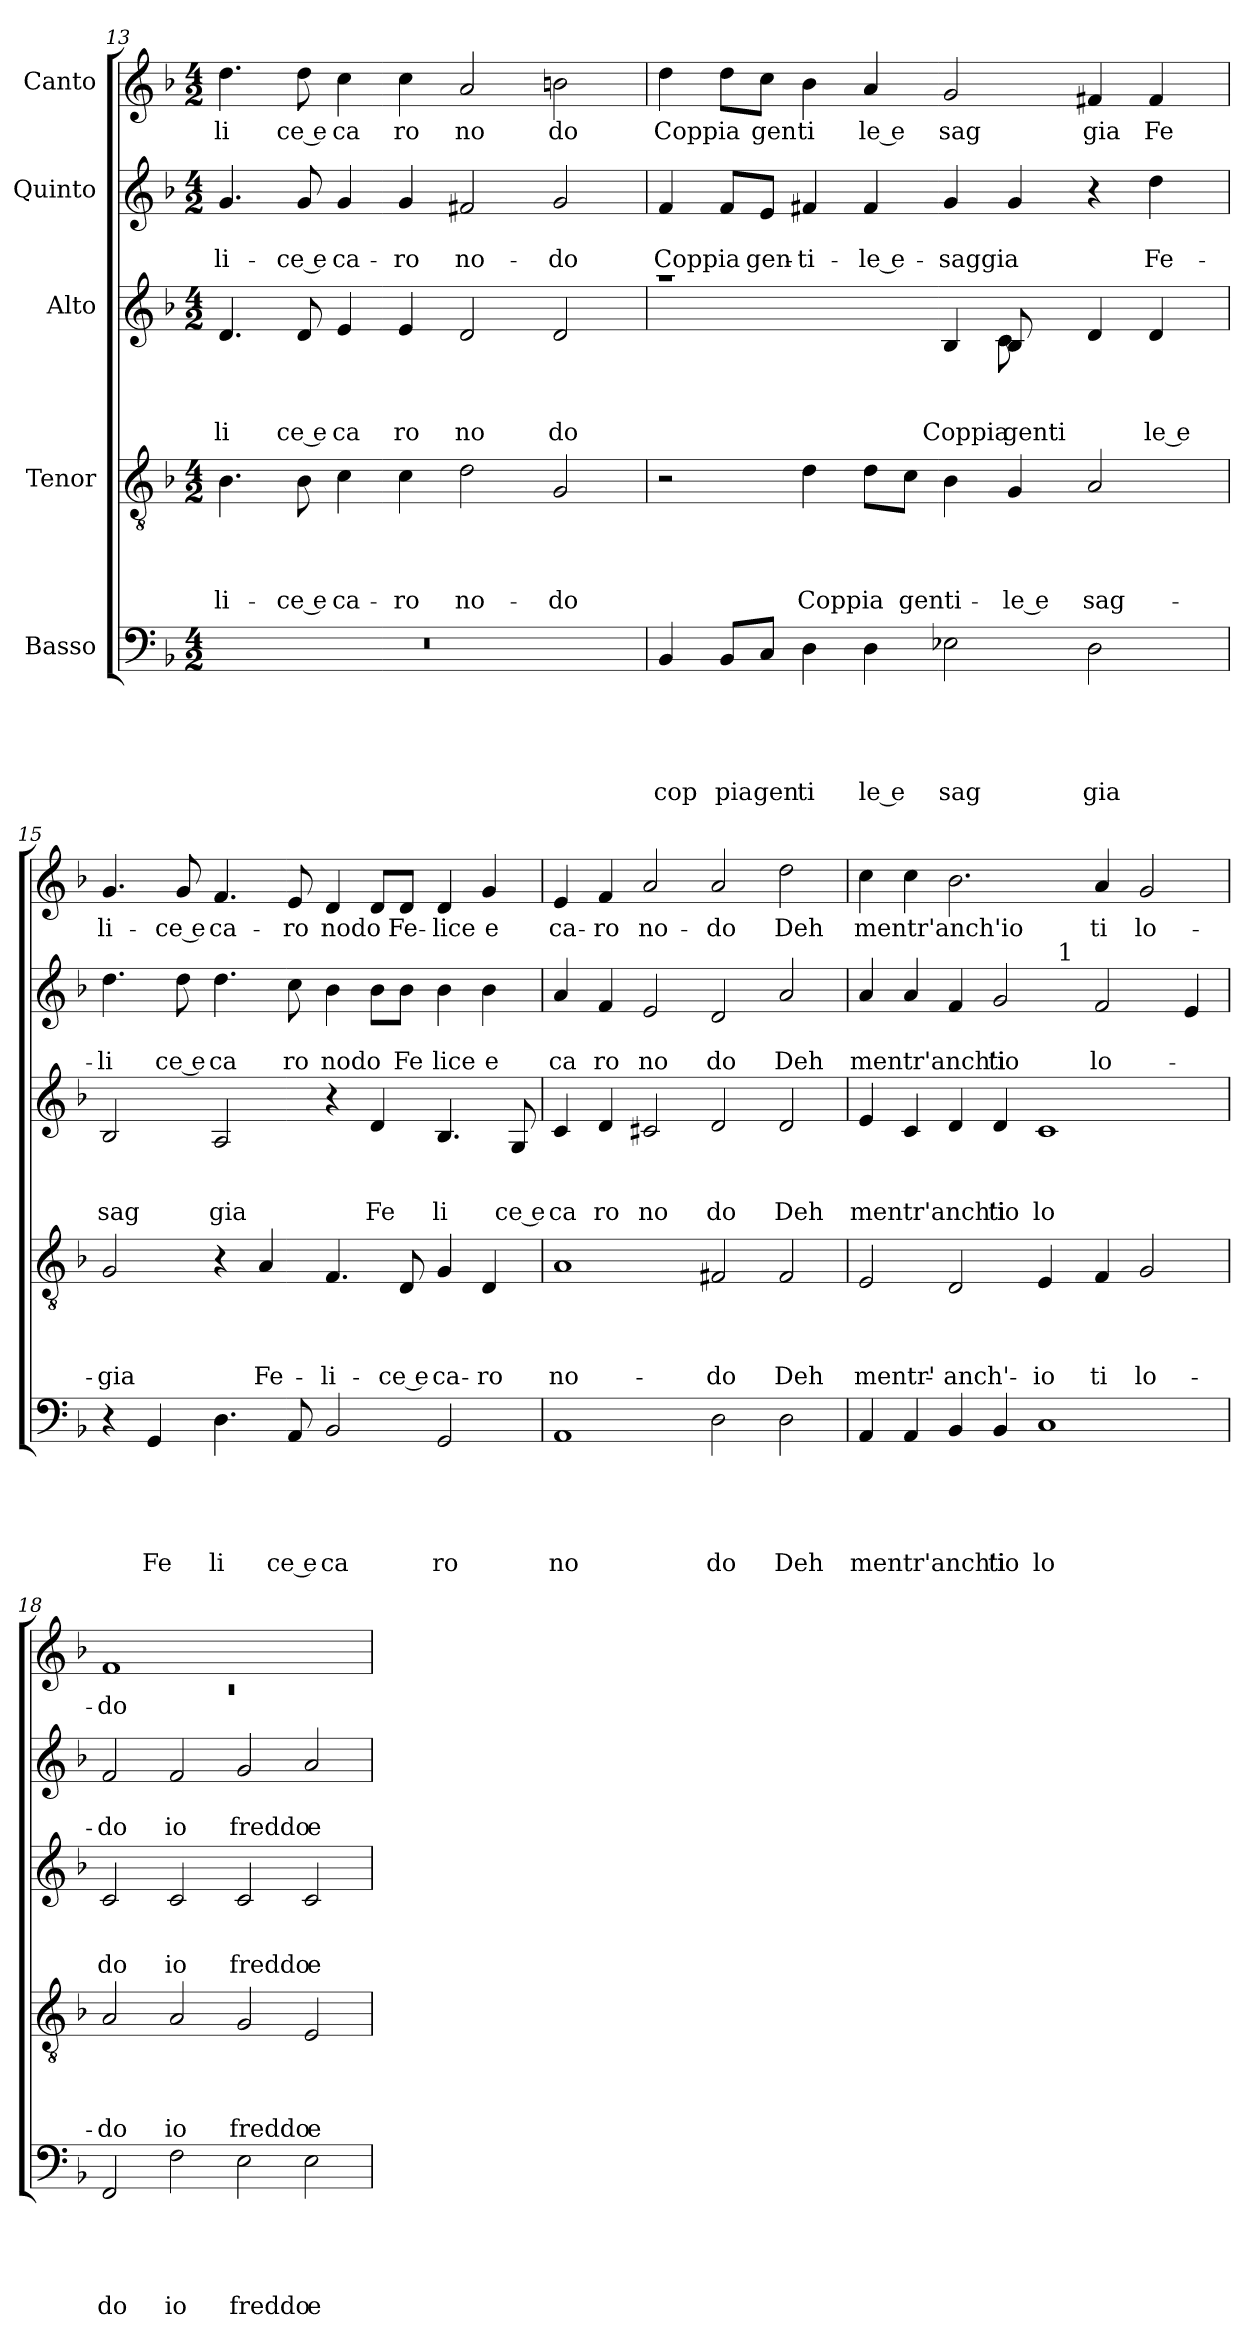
**kern	**text	**text	**text	**text	**text	**kern	**text	**text	**text	**text	**kern	**text	**text	**text	**kern	**text	**text	**kern	**text
*part5	*part5	*part5	*part5	*part5	*part5	*part4	*part4	*part4	*part4	*part4	*part3	*part3	*part3	*part3	*part2	*part2	*part2	*part1	*part1
*staff5	*staff5	*staff5	*staff5	*staff5	*staff5	*staff4	*staff4	*staff4	*staff4	*staff4	*staff3	*staff3	*staff3	*staff3	*staff2	*staff2	*staff2	*staff1	*staff1
*I"Basso	*	*	*	*	*	*I"Tenor	*	*	*	*	*I"Alto	*	*	*	*I"Quinto	*	*	*I"Canto	*
*clefF4	*	*	*	*	*	*clefGv2	*	*	*	*	*clefG2	*	*	*	*clefG2	*	*	*clefG2	*
*k[b-]	*	*	*	*	*	*k[b-]	*	*	*	*	*k[b-]	*	*	*	*k[b-]	*	*	*k[b-]	*
*F:	*	*	*	*	*	*F:	*	*	*	*	*F:	*	*	*	*F:	*	*	*F:	*
*M4/2	*	*	*	*	*	*M4/2	*	*	*	*	*M4/2	*	*	*	*M4/2	*	*	*M4/2	*
=13	=13	=13	=13	=13	=13	=13	=13	=13	=13	=13	=13	=13	=13	=13	=13	=13	=13	=13	=13
!	!	!	!	!	!	!	!	!	!	!LO:LY:b	!	!	!	!LO:LY:b	!	!	!LO:LY:b	!	!LO:LY:b
0r	.	.	.	.	.	4.B-\	.	.	.	-li-	4.d/	.	.	li	4.g/	.	-li-	4.dd\	li
!	!	!	!	!	!	!	!	!	!	!LO:LY:b:rj	!	!	!	!LO:LY:b:rj	!	!	!LO:LY:b:rj	!	!LO:LY:b:rj
.	.	.	.	.	.	8B-\	.	.	.	-ce e	8d/	.	.	ce e	8g/	.	-ce e	8dd\	ce e
!	!	!	!	!	!	!	!	!	!	!LO:LY:b	!	!	!	!LO:LY:b	!	!	!LO:LY:b	!	!LO:LY:b
.	.	.	.	.	.	4c\	.	.	.	ca-	4e/	.	.	ca	4g/	.	ca-	4cc\	ca
!	!	!	!	!	!	!	!	!	!	!LO:LY:b	!	!	!	!LO:LY:b	!	!	!LO:LY:b	!	!LO:LY:b
.	.	.	.	.	.	4c\	.	.	.	-ro	4e/	.	.	ro	4g/	.	-ro	4cc\	ro
!	!	!	!	!	!	!	!	!	!	!LO:LY:b	!	!	!	!LO:LY:b	!	!	!LO:LY:b	!	!LO:LY:b
.	.	.	.	.	.	2d\	.	.	.	no-	2d/	.	.	no	2f#X/	.	no-	2a/	no
!	!	!	!	!	!	!	!	!	!	!LO:LY:b	!	!	!	!LO:LY:b	!	!	!LO:LY:b	!	!LO:LY:b
.	.	.	.	.	.	2G/	.	.	.	-do	2d/	.	.	do	2g/	.	-do	2bn\	do
=14	=14	=14	=14	=14	=14	=14	=14	=14	=14	=14	=14	=14	=14	=14	=14	=14	=14	=14	=14
!	!	!	!	!	!LO:LY:b	!	!	!	!	!	!	!	!	!	!	!	!LO:LY:b	!	!LO:LY:b
*	*	*	*	*	*	*	*	*	*	*	*^	*	*	*	*	*	*	*	*
4BB-/	.	.	.	.	cop	2r	.	.	.	.	1raa	1ryy	.	.	.	4f/	.	Coppia	4dd\	Coppia
!	!	!	!	!	!LO:LY:b	!	!	!	!	!	!	!	!	!	!	!	!	!	!	!
8BB-/L	.	.	.	.	pia	.	.	.	.	.	.	.	.	.	.	8f/L	.	.	8dd\L	.
!	!	!	!	!	!LO:LY:b	!	!	!	!	!	!	!	!	!	!	!	!	!LO:LY:b	!	!LO:LY:b
8C/J	.	.	.	.	gen	.	.	.	.	.	.	.	.	.	.	8e/J	.	gen-	8cc\J	gen
!	!	!	!	!	!LO:LY:b	!	!	!	!	!LO:LY:b	!	!	!	!	!	!	!	!LO:LY:b	!	!LO:LY:b
4D\	.	.	.	.	ti	4d\	.	.	.	Coppia	.	.	.	.	.	4f#X/	.	-ti-	4b-\	ti
!	!	!	!	!	!LO:LY:b:rj	!	!	!	!	!	!	!	!	!	!	!	!	!LO:LY:b:rj	!	!LO:LY:b:rj
4D\	.	.	.	.	le e	8d\L	.	.	.	.	.	.	.	.	.	4f#/	.	-le e-	4a/	le e
!	!	!	!	!	!	!	!	!	!	!LO:LY:b	!	!	!	!	!	!	!	!	!	!
.	.	.	.	.	.	8c\J	.	.	.	genti-	.	.	.	.	.	.	.	.	.	.
!	!	!	!	!	!LO:LY:b	!	!	!	!	!	!	!	!	!	!LO:LY:b	!	!	!LO:LY:b	!	!LO:LY:b
2E-X\	.	.	.	.	sag	4B-\	.	.	.	.	4B-/	4ryy	.	.	Coppia	4g/	.	-saggia	2g/	sag
!	!	!	!	!	!	!	!	!	!	!LO:LY:b:rj	!	!	!	!	!LO:LY:b	!	!	!	!	!
.	.	.	.	.	.	4G/	.	.	.	-le e	8B-/	8c\	.	.	genti	4g/	.	.	.	.
.	.	.	.	.	.	.	.	.	.	.	2ryy	8ryy	.	.	.	.	.	.	.	.
!	!	!	!	!	!LO:LY:b	!	!	!	!	!LO:LY:b	!	!	!	!	!	!	!	!	!	!LO:LY:b
2D\	.	.	.	.	gia	2A/	.	.	.	sag-	.	4d/	.	.	.	4r	.	.	4f#X/	gia
!	!	!	!	!	!	!	!	!	!	!	!	!	!	!	!LO:LY:b:rj	!	!	!LO:LY:b	!	!LO:LY:b
.	.	.	.	.	.	.	.	.	.	.	.	4d/	.	.	le e	4dd\	.	Fe-	4f#</	Fe
.	.	.	.	.	.	.	.	.	.	.	8ryy	.	.	.	.	.	.	.	.	.
*	*	*	*	*	*	*	*	*	*	*	*v	*v	*	*	*	*	*	*	*	*
!!LO:LB:g=z
=15	=15	=15	=15	=15	=15	=15	=15	=15	=15	=15	=15	=15	=15	=15	=15	=15	=15	=15	=15
!	!	!	!	!	!	!	!	!	!	!LO:LY:b	!	!	!	!LO:LY:b	!	!	!LO:LY:b	!	!LO:LY:b
4r	.	.	.	.	.	2G/	.	.	.	-gia	2B-/	.	.	sag	4.dd\	.	-li	4.g/	li-
!	!	!	!	!	!LO:LY:b	!	!	!	!	!	!	!	!	!	!	!	!	!	!
4GG/	.	.	.	.	Fe	.	.	.	.	.	.	.	.	.	.	.	.	.	.
!	!	!	!	!	!	!	!	!	!	!	!	!	!	!	!	!	!LO:LY:b:rj	!	!LO:LY:b:rj
.	.	.	.	.	.	.	.	.	.	.	.	.	.	.	8dd\	.	ce e	8g/	-ce e
!	!	!	!	!	!LO:LY:b	!	!	!	!	!	!	!	!	!LO:LY:b	!	!	!LO:LY:b	!	!LO:LY:b
4.D\	.	.	.	.	li	4r	.	.	.	.	2A/	.	.	gia	4.dd\	.	ca	4.f/	ca-
!	!	!	!	!	!	!	!	!	!	!LO:LY:b	!	!	!	!	!	!	!	!	!
.	.	.	.	.	.	4A/	.	.	.	Fe-	.	.	.	.	.	.	.	.	.
!	!	!	!	!	!LO:LY:b:rj	!	!	!	!	!	!	!	!	!	!	!	!LO:LY:b	!	!LO:LY:b
8AA/	.	.	.	.	ce e	.	.	.	.	.	.	.	.	.	8cc\	.	ro	8e/	-ro
!	!	!	!	!	!LO:LY:b	!	!	!	!	!LO:LY:b	!	!	!	!	!	!	!LO:LY:b	!	!LO:LY:b
2BB-/	.	.	.	.	ca	4.F/	.	.	.	-li-	4r	.	.	.	4b-\	.	nodo	4d/	nodo
!	!	!	!	!	!	!	!	!	!	!	!	!	!	!LO:LY:b	!	!	!	!	!
.	.	.	.	.	.	.	.	.	.	.	4d/	.	.	Fe	8b-\L	.	.	8d/L	.
!	!	!	!	!	!	!	!	!	!	!LO:LY:b:rj	!	!	!	!	!	!	!LO:LY:b	!	!LO:LY:b
.	.	.	.	.	.	8D/	.	.	.	-ce e	.	.	.	.	8b-\J	.	Fe	8d/J	Fe-
!	!	!	!	!	!LO:LY:b	!	!	!	!	!LO:LY:b	!	!	!	!LO:LY:b	!	!	!LO:LY:b	!	!LO:LY:b
2GG/	.	.	.	.	ro	4G/	.	.	.	ca-	4.B-/	.	.	li	4b-\	.	lice	4d/	-lice
!	!	!	!	!	!	!	!	!	!	!LO:LY:b	!	!	!	!	!	!	!LO:LY:b	!	!LO:LY:b
.	.	.	.	.	.	4D/	.	.	.	-ro	.	.	.	.	4b-\	.	e	4g/	e
!	!	!	!	!	!	!	!	!	!	!	!	!	!	!LO:LY:b:rj	!	!	!	!	!
.	.	.	.	.	.	.	.	.	.	.	8G/	.	.	ce e	.	.	.	.	.
=16	=16	=16	=16	=16	=16	=16	=16	=16	=16	=16	=16	=16	=16	=16	=16	=16	=16	=16	=16
!	!	!	!	!	!LO:LY:b	!	!	!	!	!LO:LY:b	!	!	!	!LO:LY:b	!	!	!LO:LY:b	!	!LO:LY:b
1AA	.	.	.	.	no	1A	.	.	.	no-	4c/	.	.	ca	4a/	.	ca	4e/	ca-
!	!	!	!	!	!	!	!	!	!	!	!	!	!	!LO:LY:b	!	!	!LO:LY:b	!	!LO:LY:b
.	.	.	.	.	.	.	.	.	.	.	4d/	.	.	ro	4f/	.	ro	4f/	-ro
!	!	!	!	!	!	!	!	!	!	!	!	!	!	!LO:LY:b	!	!	!LO:LY:b	!	!LO:LY:b
.	.	.	.	.	.	.	.	.	.	.	2c#X/	.	.	no	2e/	.	no	2a/	no-
!	!	!	!	!	!LO:LY:b	!	!	!	!	!LO:LY:b	!	!	!	!LO:LY:b	!	!	!LO:LY:b	!	!LO:LY:b
2D\	.	.	.	.	do	2F#X/	.	.	.	-do	2d/	.	.	do	2d/	.	do	2a/	-do
!	!	!	!	!	!LO:LY:b	!	!	!	!	!LO:LY:b	!	!	!	!LO:LY:b	!	!	!LO:LY:b	!	!LO:LY:b
2D\	.	.	.	.	Deh	2F#/	.	.	.	Deh	2d/	.	.	Deh	2a/	.	Deh	2dd\	Deh
=17	=17	=17	=17	=17	=17	=17	=17	=17	=17	=17	=17	=17	=17	=17	=17	=17	=17	=17	=17
!	!	!	!	!	!LO:LY:b	!	!	!	!	!LO:LY:b	!	!	!	!LO:LY:b	!	!	!LO:LY:b	!	!LO:LY:b
*	*	*	*	*	*	*	*	*	*	*	*	*	*	*	*^	*	*	*	*
4AA/	.	.	.	.	mentr'anch'io	2E/	.	.	.	mentr'-	4e/	.	.	mentr'anch'io	4a/	1ryy	.	mentr'anch'io	4cc\	mentr'anch'io
4AA/	.	.	.	.	.	.	.	.	.	.	4c/	.	.	.	4a/	.	.	.	4cc\	.
!	!	!	!	!	!	!	!	!	!	!LO:LY:b	!	!	!	!	!	!	!	!	!	!
4BB-/	.	.	.	.	.	2D/	.	.	.	-anch'-	4d/	.	.	.	4f/	.	.	.	2.b-\	.
!	!	!	!	!	!LO:LY:b	!	!	!	!	!	!	!	!	!LO:LY:b	!	!	!	!LO:LY:b	!	!
4BB-/	.	.	.	.	ti	.	.	.	.	.	4d/	.	.	ti	2g/	.	.	ti	.	.
!	!	!	!	!	!LO:LY:b	!	!	!	!	!LO:LY:b	!	!	!	!LO:LY:b	!	!	!	!	!	!
1C	.	.	.	.	lo	4E/	.	.	.	-io	1c	.	.	lo	.	16ryy	.	.	.	.
!	!	!	!	!	!	!	!	!	!	!	!	!	!	!	!	!LO:TX:a:t=1	!	!	!	!
.	.	.	.	.	.	.	.	.	.	.	.	.	.	.	.	2...ryy	.	.	.	.
!	!	!	!	!	!	!	!	!	!	!LO:LY:b	!	!	!	!	!	!	!	!LO:LY:b	!	!LO:LY:b
.	.	.	.	.	.	4F/	.	.	.	ti	.	.	.	.	2f/	.	.	lo-	4a/	ti
!	!	!	!	!	!	!	!	!	!	!LO:LY:b	!	!	!	!	!	!	!	!	!	!LO:LY:b
.	.	.	.	.	.	2G/	.	.	.	lo-	.	.	.	.	.	.	.	.	2g/	lo-
.	.	.	.	.	.	.	.	.	.	.	.	.	.	.	4e/	.	.	.	.	.
=18	=18	=18	=18	=18	=18	=18	=18	=18	=18	=18	=18	=18	=18	=18	=18	=18	=18	=18	=18	=18
*	*	*	*	*	*	*	*	*	*	*	*	*	*	*	*	*	*	*	*^	*
!	!	!	!	!	!LO:LY:b	!	!	!	!	!LO:LY:b	!	!	!	!LO:LY:b	!	!	!	!LO:LY:b	!	!LO:N:vis=1	!LO:LY:b
*	*	*	*	*	*	*	*	*	*	*	*	*	*	*	*v	*v	*	*	*	*	*
2FF/	.	.	.	.	do	2A/	.	.	.	-do	2c/	.	.	do	2f/	.	-do	1f	0rc	-do
!	!	!	!	!	!LO:LY:b	!	!	!	!	!LO:LY:b	!	!	!	!LO:LY:b	!	!	!LO:LY:b	!	!	!
2F\	.	.	.	.	io	2A/	.	.	.	io	2c/	.	.	io	2f/	.	io	.	.	.
!	!	!	!	!	!LO:LY:b	!	!	!	!	!LO:LY:b	!	!	!	!LO:LY:b	!	!	!LO:LY:b	!	!	!
2E\	.	.	.	.	freddo	2G/	.	.	.	freddo	2c/	.	.	freddo	2g/	.	freddo	1ryy	.	.
!	!	!	!	!	!LO:LY:b	!	!	!	!	!LO:LY:b	!	!	!	!LO:LY:b	!	!	!LO:LY:b	!	!	!
2E\	.	.	.	.	e	2E/	.	.	.	e	2c/	.	.	e	2a/	.	e	.	.	.
*	*	*	*	*	*	*	*	*	*	*	*	*	*	*	*	*	*	*v	*v	*
=	=	=	=	=	=	=	=	=	=	=	=	=	=	=	=	=	=	=	=
*-	*-	*-	*-	*-	*-	*-	*-	*-	*-	*-	*-	*-	*-	*-	*-	*-	*-	*-	*-
